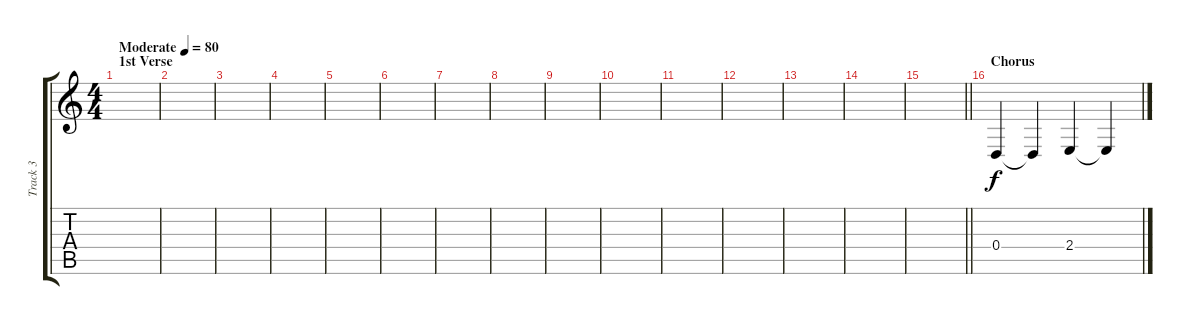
\track ("Track 3" "Track 3") {instrument viola}
\staff {score tabs}
\tuning (E4 B3 G3 D3 A2 E2) {hide}
\ts (4 4)
\section ("" "1st Verse")
\tempo (80 "Moderate")
\clef g2
\ks c
|
|
|
|
|
|
|
|
|
|
|
|
|
|
\barLineRight lightlight
|
\section ("" "Chorus ")
0.4.4 0.4{t}.4 2.4.4 2.4{t}.4
